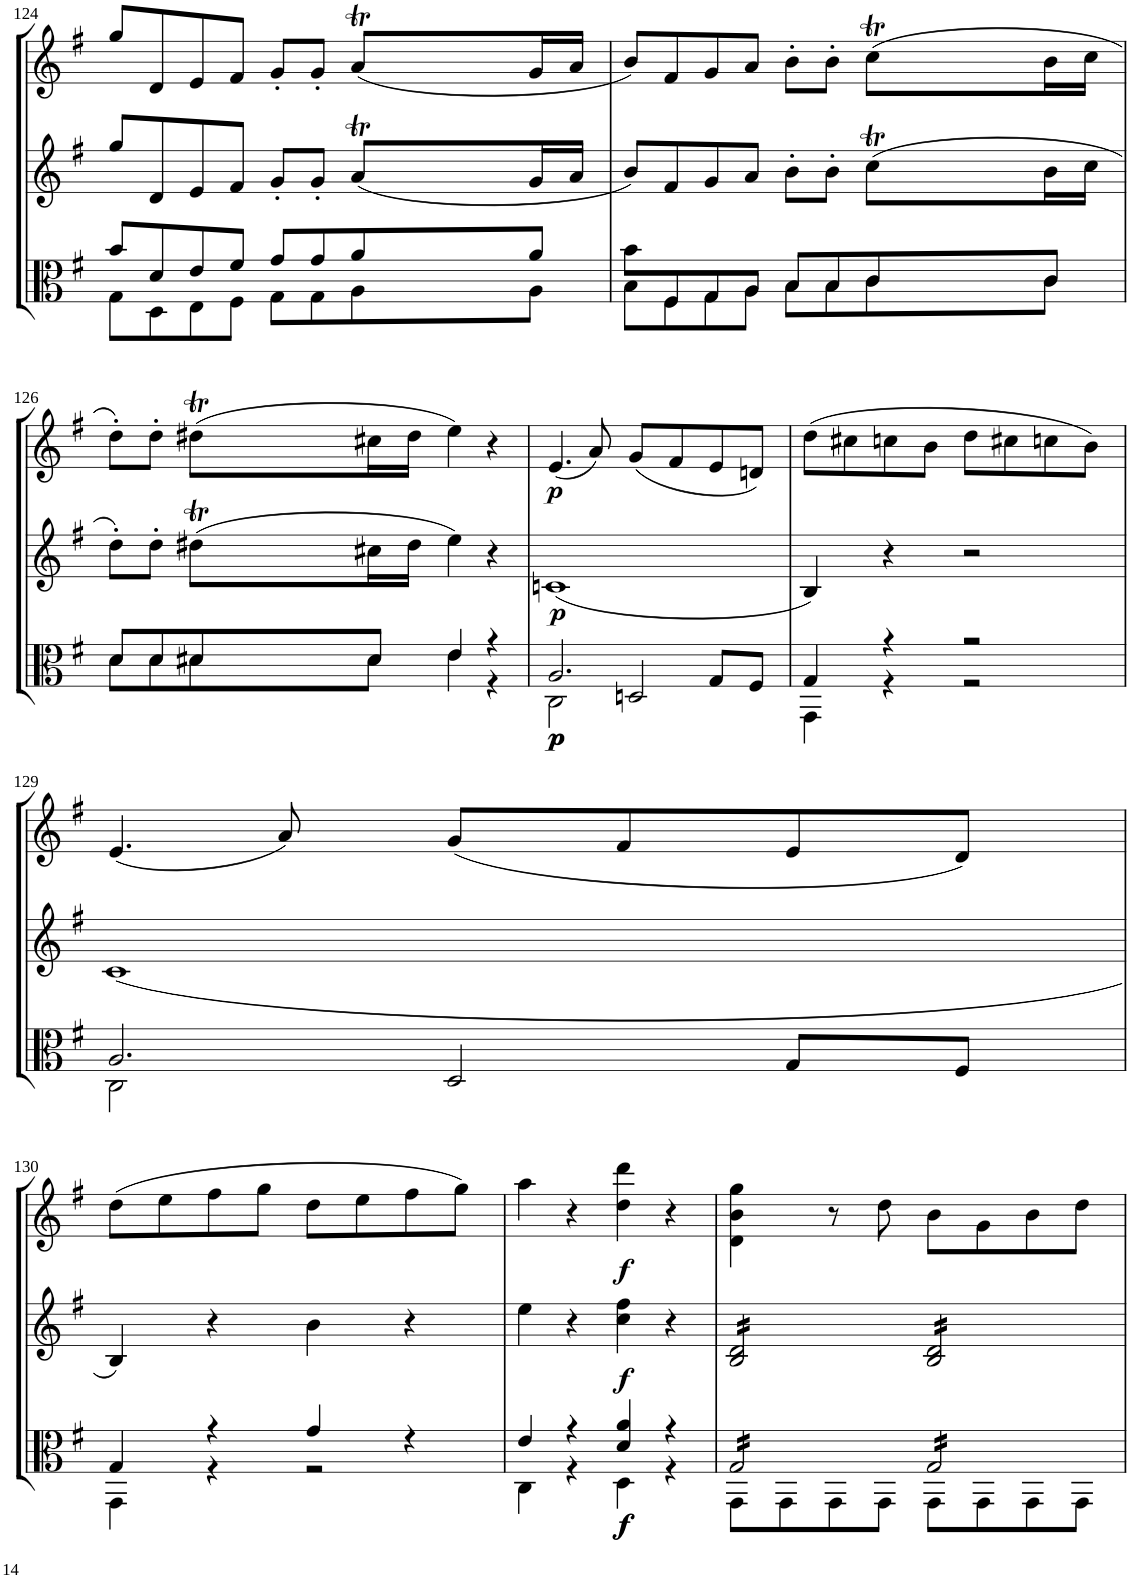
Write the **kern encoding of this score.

**kern	**dynam	**kern	**dynam	**kern	**dynam
*part3	*part3	*part2	*part2	*part1	*part1
*staff3	*staff3	*staff2	*staff2	*staff1	*staff1
*I"Viola/Violoncello	*	*I"Violino II	*	*I"Violino I	*
!!LO:PB:g=z
*clefC3	*	*clefG2	*	*clefG2	*
*k[f#]	*	*k[f#]	*	*k[f#]	*
*M4/4	*	*M4/4	*	*M4/4	*
*met(c)	*	*met(c)	*	*met(c)	*
=124	=124	=124	=124	=124	=124
*^	*	*^	*	*^	*
8b/L	8G\L	.	8gg/L	32ryy	.	8gg/L	32ryy	.
*	*	*	*v	*v	*	*	*	*
*	*	*	*	*	*v	*v	*
8d/	8D\	.	8d/	.	8d/	.
8e/	8E\	.	8e/	.	8e/	.
8f#/J	8F#\J	.	8f#/J	.	8f#/J	.
8g/L	8G\L	.	8g'</L	.	8g'</L	.
8g/	8G\	.	8g'</J	.	8g'</J	.
8a/	8A\	.	(8aT/L	.	(8aT/L	.
*	*	*	*^	*	*^	*
.	.	.	.	32b!	.	.	32b!	.
.	.	.	.	16a!	.	.	16a!	.
8a/J	8A\J	.	16g/L	8ryy	.	16g/L	8ryy	.
.	.	.	16a/JJ	.	.	16a/JJ	.	.
=125	=125	=125	=125	=125	=125	=125	=125	=125
8b\L	8B\L	.	8b/L)	32ryy	.	8b/L)	32ryy	.
*	*	*	*v	*v	*	*	*	*
*	*	*	*	*	*v	*v	*
8F#/	8F#\	.	8f#/	.	8f#/	.
8G/	8G\	.	8g/	.	8g/	.
8A/J	8A\J	.	8a/J	.	8a/J	.
8B/L	8B\L	.	8b'>\L	.	8b'>\L	.
8B/	8B\	.	8b'>\J	.	8b'>\J	.
8c/	8c\	.	(8ccT\L	.	(8ccT\L	.
*	*	*	*^	*	*^	*
.	.	.	.	32dd!	.	.	32dd!	.
.	.	.	.	16cc!	.	.	16cc!	.
8c/J	8c\J	.	16b\L	8ryy	.	16b\L	8ryy	.
.	.	.	16cc\JJ	.	.	16cc\JJ	.	.
!!LO:LB:g=z	!!
=126	=126	=126	=126	=126	=126	=126	=126	=126
8d/L	8d\L	.	8dd'>\L)	32ryy	.	8dd'>\L)	32ryy	.
*	*	*	*v	*v	*	*	*	*
*	*	*	*	*	*v	*v	*
8d/	8d\	.	8dd'>\J	.	8dd'>\J	.
8d#X/	8d#\	.	(8dd#Xt\L	.	(8dd#Xt\L	.
*	*	*	*^	*	*^	*
.	.	.	.	32ee!	.	.	32ee!	.
.	.	.	.	16dd#!	.	.	16dd#!	.
8d#/J	8d#\J	.	16cc#X\L	2ryy	.	16cc#X\L	2ryy	.
.	.	.	16dd#\JJ	.	.	16dd#\JJ	.	.
4e/	4e\	.	4ee\)	.	.	4ee\)	.	.
4r	4r	.	4r	.	.	4r	.	.
.	.	.	.	8ryy	.	.	8ryy	.
=127	=127	=127	=127	=127	=127	=127	=127	=127
!	!	!LO:DY:b	!	!	!	!	!	!
!	!	!LO:DY:n=1:b	!	!	!LO:DY:b	!	!	!LO:DY:b
*	*	*	*v	*v	*	*	*	*
*	*	*	*	*	*v	*v	*
2.A/	2C\	p p	(1cn	p	(4.e/	p
.	.	.	.	.	8a/)	.
.	2Dn/	.	.	.	(8g/L	.
.	.	.	.	.	8f#/	.
8G/L	.	.	.	.	8e/	.
8F#/J	.	.	.	.	8dn/J)	.
=128	=128	=128	=128	=128	=128	=128
4G/	4GG\	.	4B/)	.	(8dd\L	.
.	.	.	.	.	8cc#X\	.
4r	4r	.	4r	.	8ccn\	.
.	.	.	.	.	8b\J	.
2r	2r	.	2r	.	8dd\L	.
.	.	.	.	.	8cc#X\	.
.	.	.	.	.	8ccn\	.
.	.	.	.	.	8b\J)	.
!!LO:LB:g=z
=129	=129	=129	=129	=129	=129	=129
2.A/	2C\	.	(1c	.	(4.e/	.
.	.	.	.	.	8a/)	.
.	2D/	.	.	.	(8g/L	.
.	.	.	.	.	8f#/	.
8G/L	.	.	.	.	8e/	.
8F#/J	.	.	.	.	8d/J)	.
!!LO:LB:g=z
=130	=130	=130	=130	=130	=130	=130
4G/	4GG\	.	4B/)	.	(8dd\L	.
.	.	.	.	.	8ee\	.
4r	4r	.	4r	.	8ff#\	.
.	.	.	.	.	8gg\J	.
4g/	2r	.	4b\	.	8dd\L	.
.	.	.	.	.	8ee\	.
4r	.	.	4r	.	8ff#\	.
.	.	.	.	.	8gg\J)	.
=131	=131	=131	=131	=131	=131	=131
4e/	4C\	.	4ee\	.	4aa\	.
4r	4r	.	4r	.	4r	.
!	!	!LO:DY:b	!	!	!	!
!	!	!LO:DY:n=1:b	!	!LO:DY:b	!	!LO:DY:b
4d/ 4a/	4D\	f f	4cc\ 4ff#\	f	4dd\ 4ddd\	f
4r	4r	.	4r	.	4r	.
=132	=132	=132	=132	=132	=132	=132
2G@16@/	8GG\L	.	2B/@16@ 2d/@16@	.	4d\ 4b\ 4gg\	.
.	8GG\	.	.	.	.	.
.	8GG\	.	.	.	8r	.
.	8GG\J	.	.	.	8dd\	.
2G@16@/	8GG\L	.	2B/@16@ 2d/@16@	.	8b\L	.
.	8GG\	.	.	.	8g\	.
.	8GG\	.	.	.	8b\	.
.	8GG\J	.	.	.	8dd\J	.
*v	*v	*	*	*	*	*
=	=	=	=	=	=
*-	*-	*-	*-	*-	*-
